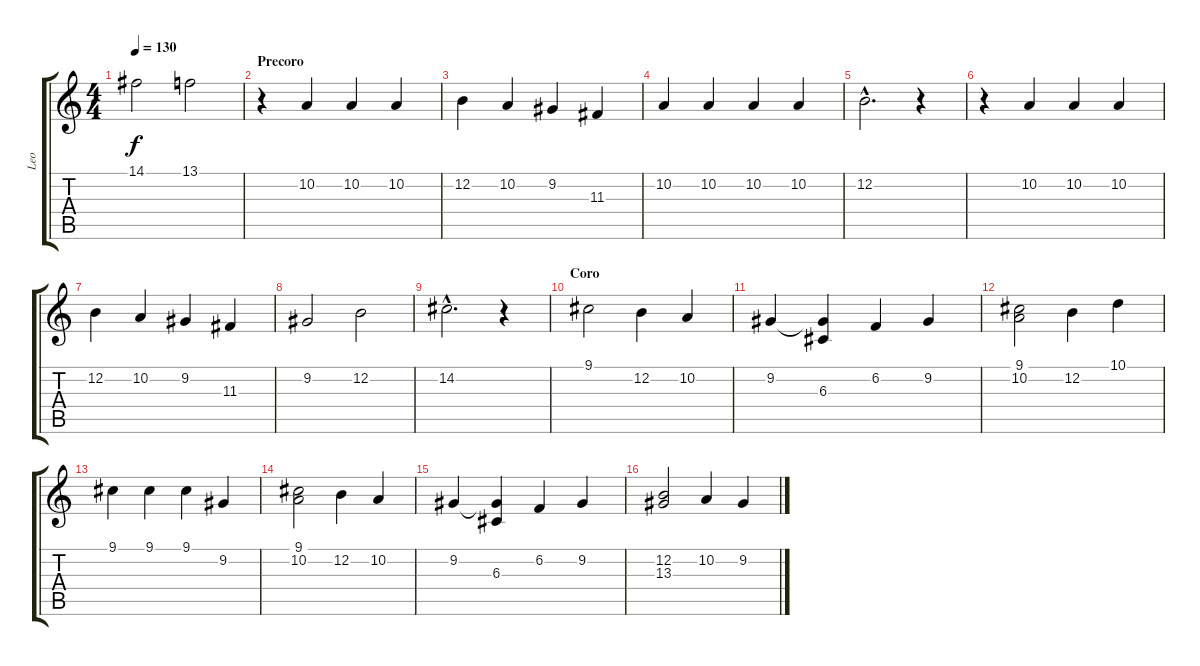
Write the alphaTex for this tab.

\track ("Leo" "Leo") {instrument lead1square}
\staff {score tabs}
\tuning (E4 B3 G3 D3 A2 E2) {hide}
\ts (4 4)
\tempo 130
\clef g2
\ks c
14.1.2{dy f} 13.1.2 |
\section ("" "Precoro")
r.4 10.2.4 10.2.4 10.2.4 |
12.2.4 10.2.4 9.2.4 11.3.4 |
10.2.4 10.2.4 10.2.4 10.2.4 |
12.2{hac}.2{d} r.4 |
r.4 10.2.4 10.2.4 10.2.4 |
12.2.4 10.2.4 9.2.4 11.3.4 |
9.2.2 12.2.2 |
14.2{hac}.2{d} r.4 |
\section ("" "Coro")
9.1.2 12.2.4 10.2.4 |
9.2.4 (9.2{t} 6.3).4 6.2.4 9.2.4 |
(9.1 10.2).2 12.2.4 10.1.4 |
9.1.4 9.1.4 9.1.4 9.2.4 |
(9.1 10.2).2 12.2.4 10.2.4 |
9.2.4 (9.2{t} 6.3).4 6.2.4 9.2.4 |
(12.2 13.3).2 10.2.4 9.2.4
